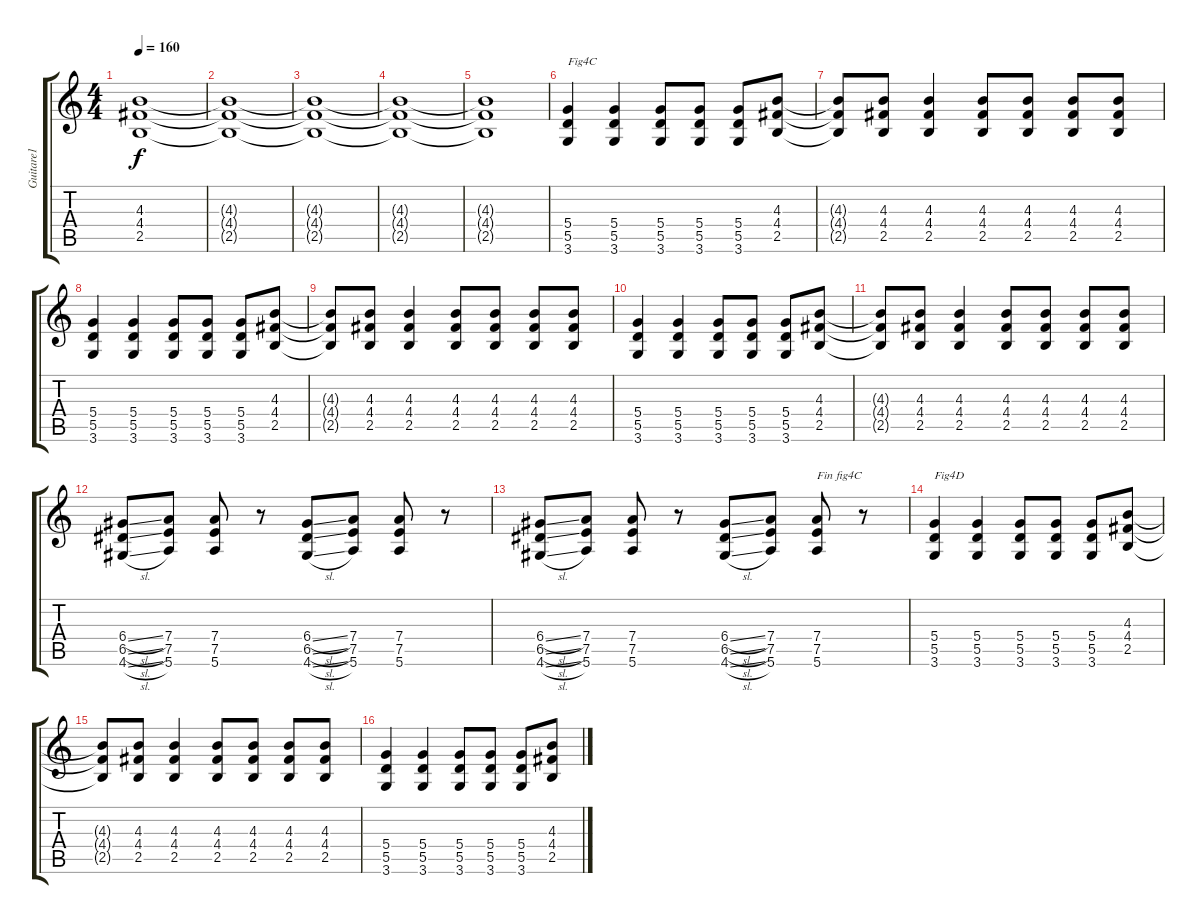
\track ("Guitare1" "Guitare1") {instrument overdrivenguitar}
\staff {score tabs}
\tuning (E4 B3 G3 D3 A2 E2) {hide}
\ts (4 4)
\tempo 160
\clef g2
\ks c
(4.3{t} 4.4{t} 2.5{t}).1{dy f} |
(4.3{t} 4.4{t} 2.5{t}).1 |
(4.3{t} 4.4{t} 2.5{t}).1 |
(4.3{t} 4.4{t} 2.5{t}).1 |
(4.3{t} 4.4{t} 2.5{t}).1 |
(5.4 5.5 3.6).4{txt "Fig4C"} (5.4 5.5 3.6).4 (5.4 5.5 3.6).8 (5.4 5.5 3.6).8 (5.4 5.5 3.6).8 (4.3 4.4 2.5).8 |
(4.3{t} 4.4{t} 2.5{t}).8 (4.3 4.4 2.5).8 (4.3 4.4 2.5).4 (4.3 4.4 2.5).8 (4.3 4.4 2.5).8 (4.3 4.4 2.5).8 (4.3 4.4 2.5).8 |
(5.4 5.5 3.6).4 (5.4 5.5 3.6).4 (5.4 5.5 3.6).8 (5.4 5.5 3.6).8 (5.4 5.5 3.6).8 (4.3 4.4 2.5).8 |
(4.3{t} 4.4{t} 2.5{t}).8 (4.3 4.4 2.5).8 (4.3 4.4 2.5).4 (4.3 4.4 2.5).8 (4.3 4.4 2.5).8 (4.3 4.4 2.5).8 (4.3 4.4 2.5).8 |
(5.4 5.5 3.6).4 (5.4 5.5 3.6).4 (5.4 5.5 3.6).8 (5.4 5.5 3.6).8 (5.4 5.5 3.6).8 (4.3 4.4 2.5).8 |
(4.3{t} 4.4{t} 2.5{t}).8 (4.3 4.4 2.5).8 (4.3 4.4 2.5).4 (4.3 4.4 2.5).8 (4.3 4.4 2.5).8 (4.3 4.4 2.5).8 (4.3 4.4 2.5).8 |
(6.4{sl} 6.5{sl} 4.6{sl}).8 (7.4 7.5 5.6).8 (7.4 7.5 5.6).8 r.8 (6.4{sl} 6.5{sl} 4.6{sl}).8 (7.4 7.5 5.6).8 (7.4 7.5 5.6).8 r.8 |
(6.4{sl} 6.5{sl} 4.6{sl}).8 (7.4 7.5 5.6).8 (7.4 7.5 5.6).8 r.8 (6.4{sl} 6.5{sl} 4.6{sl}).8 (7.4 7.5 5.6).8 (7.4 7.5 5.6).8{txt "Fin fig4C"} r.8 |
(5.4 5.5 3.6).4{txt "Fig4D"} (5.4 5.5 3.6).4 (5.4 5.5 3.6).8 (5.4 5.5 3.6).8 (5.4 5.5 3.6).8 (4.3 4.4 2.5).8 |
(4.3{t} 4.4{t} 2.5{t}).8 (4.3 4.4 2.5).8 (4.3 4.4 2.5).4 (4.3 4.4 2.5).8 (4.3 4.4 2.5).8 (4.3 4.4 2.5).8 (4.3 4.4 2.5).8 |
(5.4 5.5 3.6).4 (5.4 5.5 3.6).4 (5.4 5.5 3.6).8 (5.4 5.5 3.6).8 (5.4 5.5 3.6).8 (4.3 4.4 2.5).8
